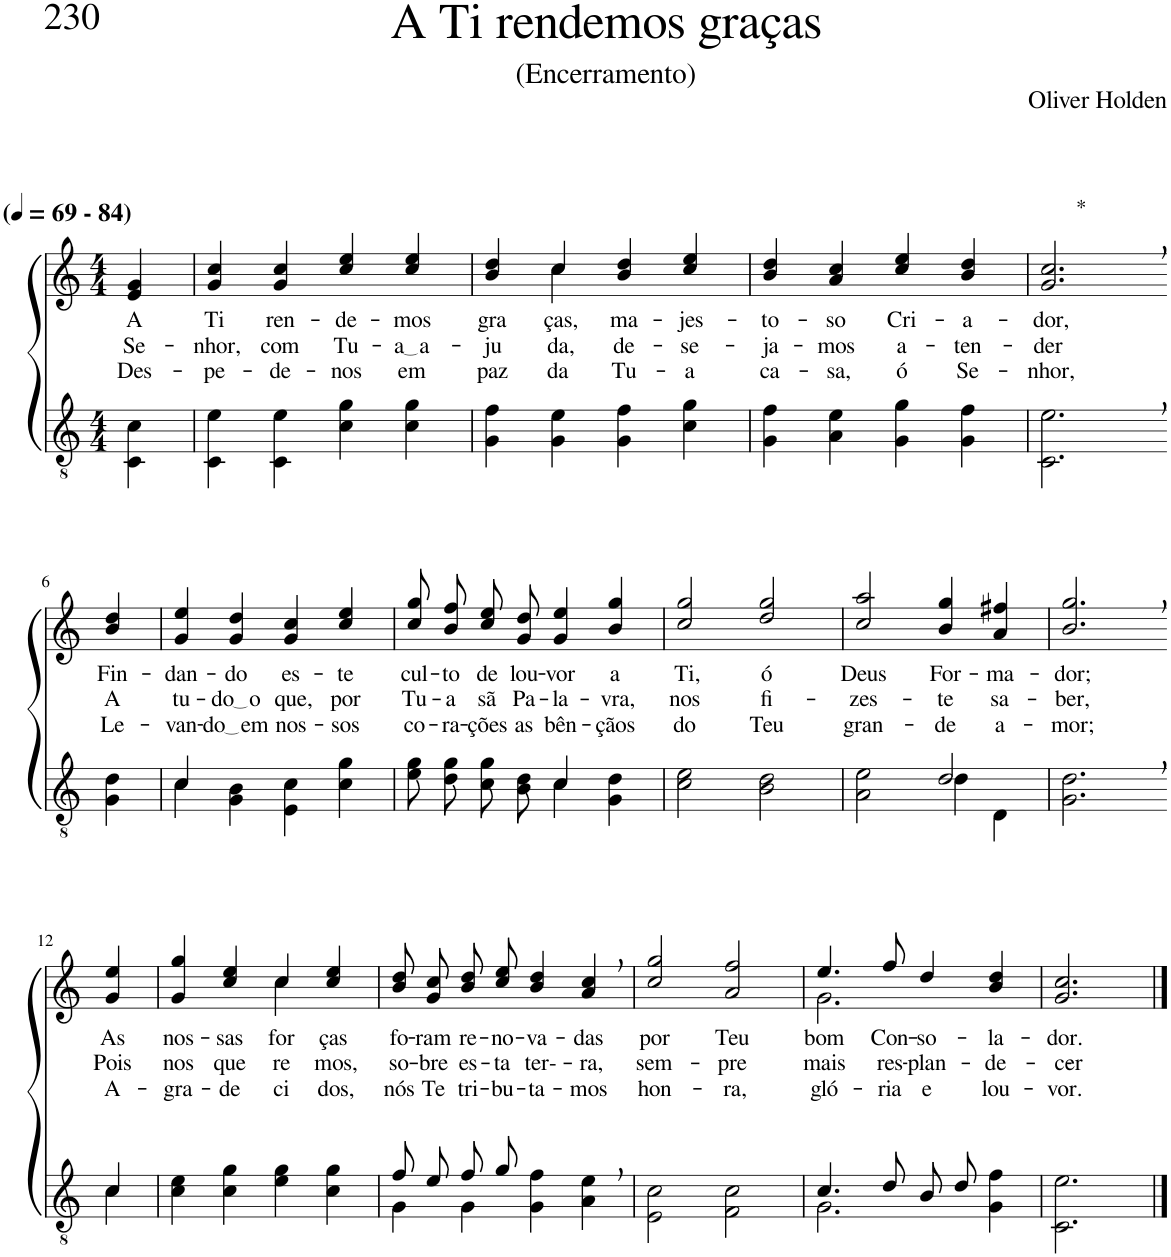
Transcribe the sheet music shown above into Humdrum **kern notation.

**kern	**kern	**text	**text	**text
*part2	*part1	*part1	*part1	*part1
*staff2	*staff1	*staff1	*staff1	*staff1
*I"Parte III e IV	*I"Parte I e II	*	*	*
*clefGv2	*clefG2	*	*	*
*Trd3c5	*Trd3c5	*	*	*
*k[]	*k[]	*	*	*
*M4/4	*M4/4	*	*	*
*MM69	*MM69	*	*	*
=1	=1	=1	=1	=1
!	!LO:TX:a:B:t=(	!	!	!
!	!LO:TX:a:B:t=- 84)	!	!	!
!	!	!LO:LY:b	!LO:LY:b	!LO:LY:b
4C\ 4c\	4e/ 4g/	A	Se-	Des-
=2	=2	=2	=2	=2
!	!	!LO:LY:b	!LO:LY:b	!LO:LY:b
4C\ 4e\	4g/ 4cc/	Ti	-nhor,	-pe-
!	!	!LO:LY:b	!LO:LY:b	!LO:LY:b
4C\ 4e\	4g/ 4cc/	ren-	com	-de-
!	!	!LO:LY:b	!LO:LY:b	!LO:LY:b
4c\ 4g\	4cc/ 4ee/	-de-	Tu-	-nos
!	!	!LO:LY:b	!LO:LY:b	!LO:LY:b
4c\ 4g\	4cc/ 4ee/	-mos	a a	em
=3	=3	=3	=3	=3
!	!	!LO:LY:b	!LO:LY:b	!LO:LY:b
*	*^	*	*	*
4G\ 4f\	4b/ 4dd/	4ryy	gra-	-ju-	paz
!	!	!	!LO:LY:b	!LO:LY:b	!LO:LY:b
4G\ 4e\	4cc/	4cc\	-ças,	-da,	da
!	!	!	!LO:LY:b	!LO:LY:b	!LO:LY:b
4G\ 4f\	4b/ 4dd/	2ryy	ma-	de-	Tu-
!	!	!	!LO:LY:b	!LO:LY:b	!LO:LY:b
4c\ 4g\	4cc/ 4ee/	.	-jes-	-se-	-a
*	*v	*v	*	*	*
=4	=4	=4	=4	=4
!	!	!LO:LY:b	!LO:LY:b	!LO:LY:b
4G\ 4f\	4b/ 4dd/	-to-	-ja-	ca-
!	!	!LO:LY:b	!LO:LY:b	!LO:LY:b
4A\ 4e\	4a/ 4cc/	-so	-mos	-sa,
!	!	!LO:LY:b	!LO:LY:b	!LO:LY:b
4G\ 4g\	4cc/ 4ee/	Cri-	a-	ó
!	!	!LO:LY:b	!LO:LY:b	!LO:LY:b
4G\ 4f\	4b/ 4dd/	-a-	-ten-	Se-
=5	=5	=5	=5	=5
!	!LO:TX:a:t=*	!	!	!
!	!	!LO:LY:b	!LO:LY:b	!LO:LY:b
2.C\, 2.e\,	2.g/, 2.cc/,	-dor,	-der	-nhor,
!!LO:LB:g=z
=6-	=6-	=6-	=6-	=6-
!	!	!LO:LY:b	!LO:LY:b	!LO:LY:b
4G\ 4d\	4b/ 4dd/	Fin-	A	Le-
=7	=7	=7	=7	=7
*^	*	*	*	*
!	!	!	!LO:LY:b	!LO:LY:b	!LO:LY:b
4c/	4c\	4g/ 4ee/	-dan-	tu-	-van-
!	!	!	!LO:LY:b	!LO:LY:b	!LO:LY:b
2.ryy	4G\ 4B\	4g/ 4dd/	-do	do o	do em
!	!	!	!LO:LY:b	!LO:LY:b	!LO:LY:b
.	4E\ 4c\	4g/ 4cc/	es-	que,	nos-
!	!	!	!LO:LY:b	!LO:LY:b	!LO:LY:b
.	4c\ 4g\	4cc/ 4ee/	-te	por	-sos
=8	=8	=8	=8	=8	=8
!	!	!	!LO:LY:b	!LO:LY:b	!LO:LY:b
8e\ 8g\L	2ryy	8cc\ 8gg\L	cul-	Tu-	co-
!	!	!	!LO:LY:b	!LO:LY:b	!LO:LY:b
8d\ 8g\J	.	8b\ 8ff\J	-to	-a	-ra-
!	!	!	!LO:LY:b	!LO:LY:b	!LO:LY:b
8c\ 8g\L	.	8cc\ 8ee\L	de	sã	-ções
!	!	!	!LO:LY:b	!LO:LY:b	!LO:LY:b
8B\ 8d\J	.	8g\ 8dd\J	lou-	Pa-	as
!	!	!	!LO:LY:b	!LO:LY:b	!LO:LY:b
4c\	4c/	4g/ 4ee/	-vor	-la-	bên-
!	!	!	!LO:LY:b	!LO:LY:b	!LO:LY:b
4G\ 4d\	4ryy	4b/ 4gg/	a	-vra,	-çãos
=9	=9	=9	=9	=9	=9
!	!	!	!LO:LY:b	!LO:LY:b	!LO:LY:b
*v	*v	*	*	*	*
2c\ 2e\	2cc/ 2gg/	Ti,	nos	do
!	!	!LO:LY:b	!LO:LY:b	!LO:LY:b
2B\ 2d\	2dd/ 2gg/	ó	fi-	Teu
=10	=10	=10	=10	=10
*^	*	*	*	*
!	!	!	!LO:LY:b	!LO:LY:b	!LO:LY:b
2ryy	2A\ 2e\	2cc/ 2aa/	Deus	-zes-	gran-
!	!	!	!LO:LY:b	!LO:LY:b	!LO:LY:b
2d/	4d\	4b/ 4gg/	For-	-te	-de
!	!	!	!LO:LY:b	!LO:LY:b	!LO:LY:b
.	4D\	4a/ 4ff#X/	-ma-	sa-	a-
=11	=11	=11	=11	=11	=11
!	!	!	!LO:LY:b	!LO:LY:b	!LO:LY:b
*v	*v	*	*	*	*
2.G\, 2.d\,	2.b/, 2.gg/,	-dor;	-ber,	-mor;
!!LO:LB:g=z
=12-	=12-	=12-	=12-	=12-
*^	*	*	*	*
!	!	!	!LO:LY:b	!LO:LY:b	!LO:LY:b
4c\	4c/	4g/ 4ee/	As	Pois	A-
=13	=13	=13	=13	=13	=13
!	!	!	!LO:LY:b	!LO:LY:b	!LO:LY:b
*v	*v	*^	*	*	*
4c\ 4e\	4g/ 4gg/	2ryy	nos-	nos	-gra-
!	!	!	!LO:LY:b	!LO:LY:b	!LO:LY:b
4c\ 4g\	4cc/ 4ee/	.	-sas	que-	-de-
!	!	!	!LO:LY:b	!LO:LY:b	!LO:LY:b
4e\ 4g\	4cc/	4cc\	for-	-re-	-ci-
!	!	!	!LO:LY:b	!LO:LY:b	!LO:LY:b
4c\ 4g\	4cc/ 4ee/	4ryy	-ças	-mos,	-dos,
=14	=14	=14	=14	=14	=14
*^	*	*	*	*	*
!	!	!	!	!LO:LY:b	!LO:LY:b	!LO:LY:b
*	*	*v	*v	*	*	*
8f/L	4G\	8b\ 8dd\L	fo-	so-	nós
!	!	!	!LO:LY:b	!LO:LY:b	!LO:LY:b
8e/J	.	8g\ 8cc\J	-ram	-bre	Te
!	!	!	!LO:LY:b	!LO:LY:b	!LO:LY:b
8f/L	4G\	8b\ 8dd\L	re-	es-	tri-
!	!	!	!LO:LY:b	!LO:LY:b	!LO:LY:b
8g/J	.	8cc\ 8ee\J	-no-	-ta	-bu-
!	!	!	!LO:LY:b	!LO:LY:b	!LO:LY:b
2ryy	4G\ 4f\	4b/ 4dd/	-va-	ter--	-ta-
!	!	!	!LO:LY:b	!LO:LY:b	!LO:LY:b
.	4A\ 4e\	4a/, 4cc/,	-das	-ra,	-mos
=15	=15	=15	=15	=15	=15
!	!	!	!LO:LY:b	!LO:LY:b	!LO:LY:b
*v	*v	*	*	*	*
2E\ 2c\	2cc/ 2gg/	por	sem-	hon-
!	!	!LO:LY:b	!LO:LY:b	!LO:LY:b
2F\ 2c\	2a/ 2ff/	Teu	-pre	-ra,
=16	=16	=16	=16	=16
*^	*^	*	*	*
!	!	!	!	!LO:LY:b	!LO:LY:b	!LO:LY:b
4.c/	2.G\	4.ee/	2.g\	bom	mais	gló-
!	!	!	!	!LO:LY:b	!LO:LY:b	!LO:LY:b
8d/	.	8ff/	.	Con-	res-	-ria
!	!	!	!	!LO:LY:b	!LO:LY:b	!LO:LY:b
8B/L	.	4dd/	.	-so-	-plan-	e
8d/J	.	.	.	.	.	.
!	!	!	!	!LO:LY:b	!LO:LY:b	!LO:LY:b
4ryy	4G\ 4f\	4b/ 4dd/	4ryy	-la-	-de-	lou-
=17	=17	=17	=17	=17	=17	=17
!	!	!	!	!LO:LY:b	!LO:LY:b	!LO:LY:b
*v	*v	*	*	*	*	*
*	*v	*v	*	*	*
2.C\ 2.e\	2.g/ 2.cc/	-dor.	-cer-	-vor.
==	==	==	==	==
*-	*-	*-	*-	*-
